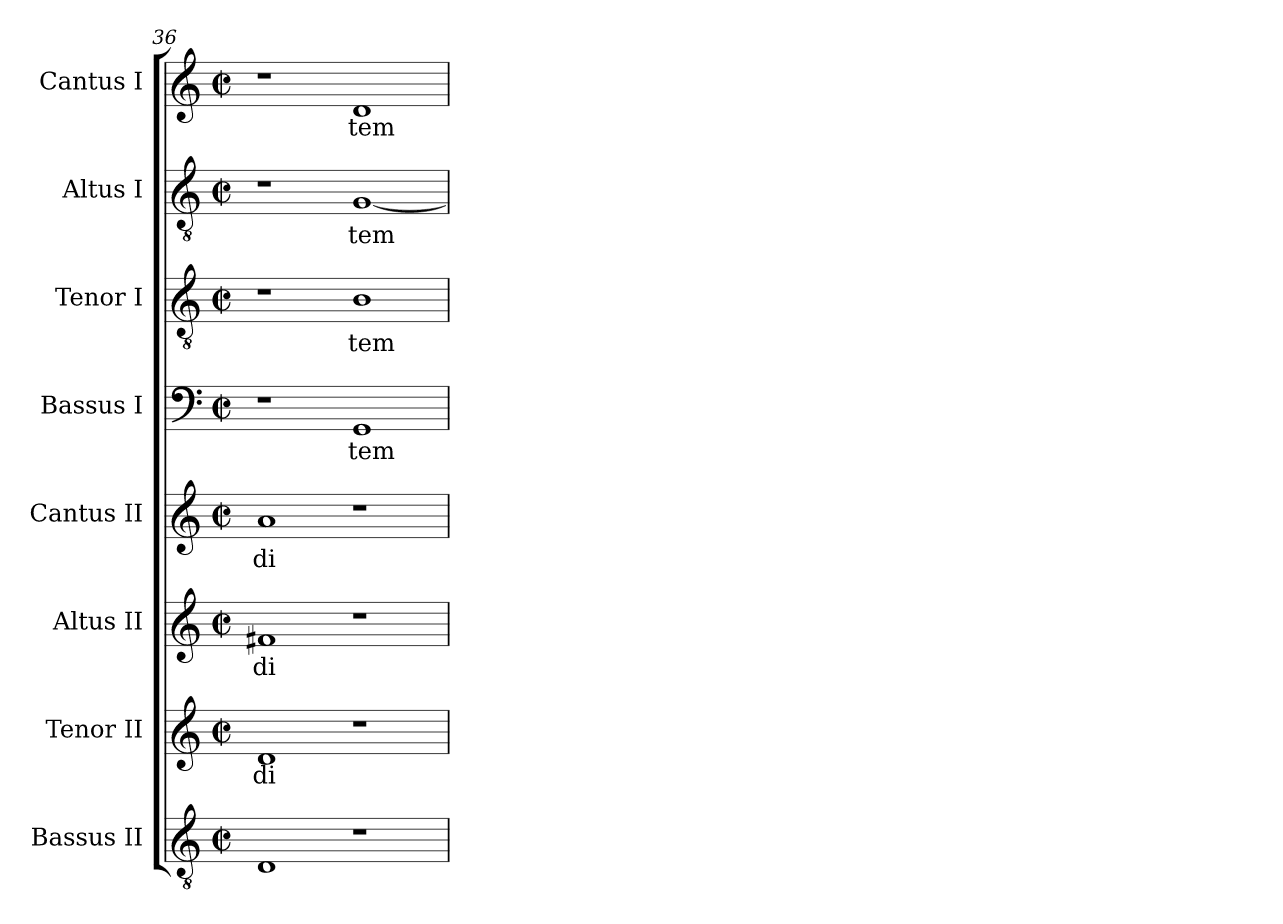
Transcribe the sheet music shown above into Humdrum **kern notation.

**kern	**kern	**text	**kern	**text	**kern	**text	**kern	**text	**kern	**text	**kern	**text	**kern	**text
*part8	*part7	*part7	*part6	*part6	*part5	*part5	*part4	*part4	*part3	*part3	*part2	*part2	*part1	*part1
*staff8	*staff7	*staff7	*staff6	*staff6	*staff5	*staff5	*staff4	*staff4	*staff3	*staff3	*staff2	*staff2	*staff1	*staff1
*I"Bassus II	*I"Tenor II	*	*I"Altus II	*	*I"Cantus II	*	*I"Bassus I	*	*I"Tenor I	*	*I"Altus I	*	*I"Cantus I	*
*clefGv2	*clefG2	*	*clefG2	*	*clefG2	*	*clefF4	*	*clefGv2	*	*clefGv2	*	*clefG2	*
*	*	*	*	*	*k[]	*	*	*	*	*	*	*	*	*
*	*	*	*	*	*C:	*	*	*	*	*	*	*	*	*
*M2/2	*M2/2	*	*M2/2	*	*M2/2	*	*M2/2	*	*M2/2	*	*M2/2	*	*M2/2	*
*met(c|)	*met(c|)	*	*met(c|)	*	*met(c|)	*	*met(c|)	*	*met(c|)	*	*met(c|)	*	*met(c|)	*
=36	=36	=36	=36	=36	=36	=36	=36	=36	=36	=36	=36	=36	=36	=36
!	!	!LO:LY:b:cj	!	!LO:LY:b:cj	!	!LO:LY:b:cj	!	!	!	!	!	!	!	!
1D	1d	di	1f#X	di	1a	di	1r	.	1r	.	1r	.	1r	.
!	!	!	!	!	!	!	!	!LO:LY:b	!	!LO:LY:b	!	!LO:LY:b	!	!LO:LY:b
1r	1r	.	1r	.	1r	.	1GG	tem	1B	tem-	[>1G	tem	1d	tem-
=	=	=	=	=	=	=	=	=	=	=	=	=	=	=
*-	*-	*-	*-	*-	*-	*-	*-	*-	*-	*-	*-	*-	*-	*-
